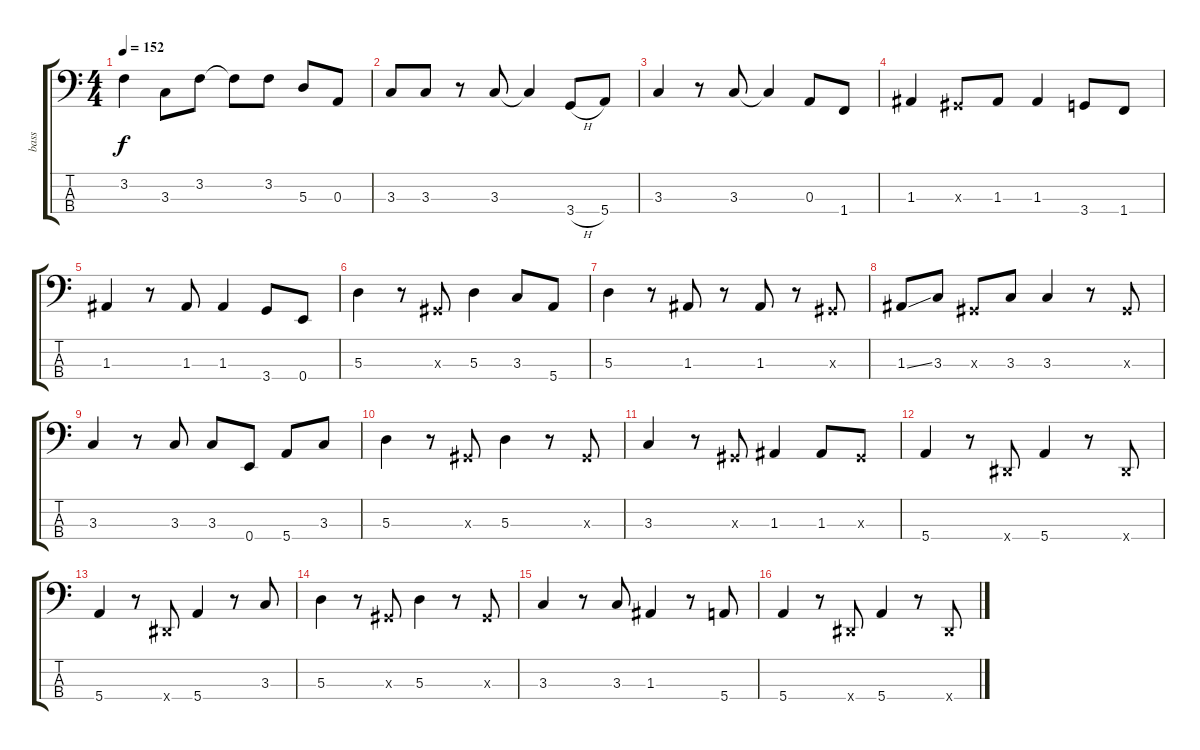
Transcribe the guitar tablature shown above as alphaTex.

\track ("bass" "bass") {instrument electricbassfinger}
\staff {score tabs}
\tuning (G2 D2 A1 E1) {hide}
\ts (4 4)
\tempo 152
\clef f4
\ks c
3.2.4{dy f} 3.3.8 3.2.8 3.2{t}.8 3.2.8 5.3.8 0.3.8 |
3.3.8 3.3.8 r.8 3.3.8 3.3{t}.4 3.4{h}.8 5.4.8 |
3.3.4 r.8 3.3.8 3.3{t}.4 0.3.8 1.4.8 |
1.3.4 -1.3{x}.8 1.3.8 1.3.4 3.4.8 1.4.8 |
1.3.4 r.8 1.3.8 1.3.4 3.4.8 0.4.8 |
5.3.4 r.8 -1.3{x}.8 5.3.4 3.3.8 5.4.8 |
5.3.4 r.8 1.3.8 r.8 1.3.8 r.8 -1.3{x}.8 |
1.3{ss}.8 3.3.8 -1.3{x}.8 3.3.8 3.3.4 r.8 -1.3{x}.8 |
3.3.4 r.8 3.3.8 3.3.8 0.4.8 5.4.8 3.3.8 |
5.3.4 r.8 -1.3{x}.8 5.3.4 r.8 -1.3{x}.8 |
3.3.4 r.8 -1.3{x}.8 1.3.4 1.3.8 -1.3{x}.8 |
5.4.4 r.8 -1.4{x}.8 5.4.4 r.8 -1.4{x}.8 |
5.4.4 r.8 -1.4{x}.8 5.4.4 r.8 3.3.8 |
5.3.4 r.8 -1.3{x}.8 5.3.4 r.8 -1.3{x}.8 |
3.3.4 r.8 3.3.8 1.3.4 r.8 5.4.8 |
5.4.4 r.8 -1.4{x}.8 5.4.4 r.8 -1.4{x}.8
